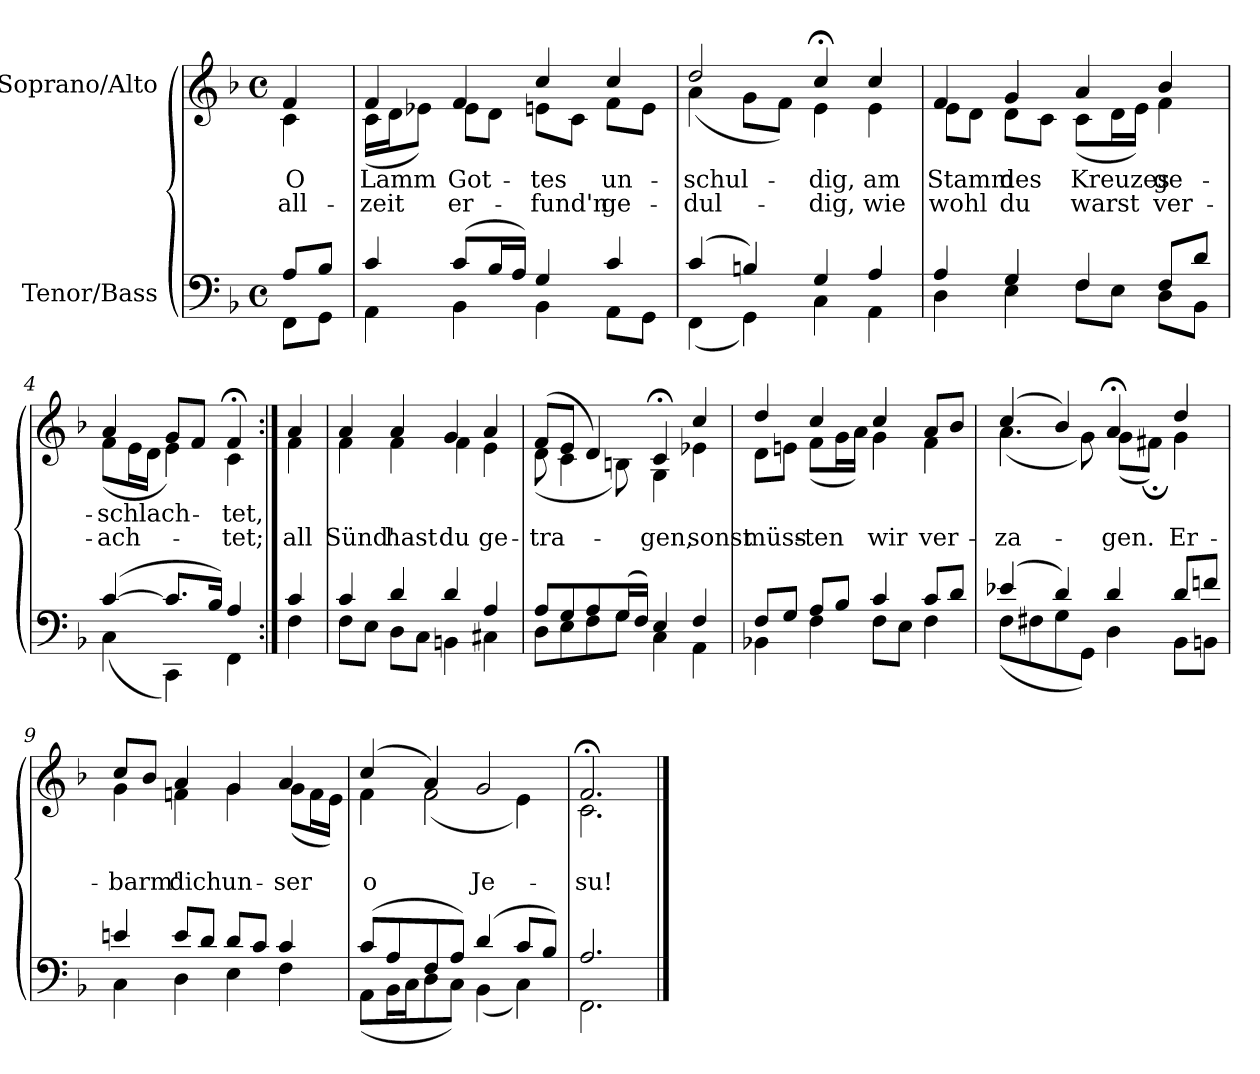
**kern	**kern	**text	**text
*part2	*part1	*part1	*part1
*staff2	*staff1	*staff1	*staff1
*I"Tenor/Bass	*I"Soprano/Alto	*	*
*clefF4	*clefG2	*	*
*k[b-]	*k[b-]	*	*
*M4/4	*M4/4	*	*
*met(c)	*met(c)	*	*
=	=	=	=
*^	*	*	*
!	!	!	!LO:LY:b	!LO:LY:b
*	*	*^	*	*
8A/L	8FF\L	4f/	4c\	O	all-
8B-/J	8GG\J	.	.	.	.
=1	=1	=1	=1	=1	=1
!	!	!	!	!LO:LY:b	!LO:LY:b
4c/	4AA\	4f/	(16c\LL	Lamm	-zeit
.	.	.	16d\J	.	.
.	.	.	8e-X\J)	.	.
!	!	!	!	!LO:LY:b	!LO:LY:b
(8c/L	4BB-\	4f/	8e-\L	Got-	er-
16B-/L	.	.	8d\J	.	.
16A/JJ)	.	.	.	.	.
!	!	!	!	!LO:LY:b	!LO:LY:b
4G/	4BB-\	4cc/	8en\L	-tes	-fund'n
.	.	.	8c\J	.	.
!	!	!	!	!LO:LY:b	!LO:LY:b
4c/	8AA\L	4cc/	8f\L	un-	ge-
.	8GG\J	.	8e\J	.	.
=2	=2	=2	=2	=2	=2
!	!	!	!	!LO:LY:b	!LO:LY:b
(4c/	(4FF\	2dd/	(4a\	-schul-	-dul-
4Bn/)	4GG\)	.	8g\L	.	.
.	.	.	8f\J)	.	.
!	!	!	!	!LO:LY:b	!LO:LY:b
4G/	4C\	4cc;</	4e\	-dig,	-dig,
!	!	!	!	!LO:LY:b	!LO:LY:b
4A/	4AA\	4cc/	4e\	am	wie
=3	=3	=3	=3	=3	=3
!	!	!	!	!LO:LY:b	!LO:LY:b
4A/	4D\	4f/	8e\L	Stamm	wohl
.	.	.	8d\J	.	.
!	!	!	!	!LO:LY:b	!LO:LY:b
4G/	4E\	4g/	8d\L	des	du
.	.	.	8c\J	.	.
!	!	!	!	!LO:LY:b	!LO:LY:b
4F/	8F\L	4a/	(8c\L	Kreuzes	warst
.	8E\J	.	16d\L	.	.
.	.	.	16e\JJ)	.	.
!	!	!	!	!LO:LY:b	!LO:LY:b
8F/L	8D\L	4b-/	4f\	ge-	ver-
8d/J	8BB-\J	.	.	.	.
=4	=4	=4	=4	=4	=4
!	!	!	!	!LO:LY:b	!LO:LY:b
([4c/	(4C\	4a/	(8f\L	-schlach-	-ach-
.	.	.	16e\L	.	.
.	.	.	16d\JJ	.	.
8.c/L]	4CC\)	8g/L	4e\)	.	.
.	.	8f/J	.	.	.
16B-/Jk)	.	.	.	.	.
!	!	!	!	!LO:LY:b	!LO:LY:b
4A/	4FF\	4f;</	4c\	-tet,	-tet;
!!LO:LB:g=z	!!
=4X1:|!	=4X1:|!	=4X1:|!	=4X1:|!	=4X1:|!	=4X1:|!
!	!	!	!	!	!LO:LY:b
4c/	4F\	4a/	4f\	.	all
=5	=5	=5	=5	=5	=5
!	!	!	!	!	!LO:LY:b
4c/	8F\L	4a/	4f\	.	Sünd'
.	8E\J	.	.	.	.
!	!	!	!	!	!LO:LY:b
4d/	8D\L	4a/	4f\	.	hast
.	8C\J	.	.	.	.
!	!	!	!	!	!LO:LY:b
4d/	4BBn\	4g/	4f\	.	du
!	!	!	!	!	!LO:LY:b
4A/	4C#X\	4a/	4e\	.	ge-
=6	=6	=6	=6	=6	=6
!	!	!	!	!	!LO:LY:b
(8A/L	8D\L	(8f/L	(8d\	.	-tra-
8G/	8E\	8e/J	4c\	.	.
8A/	8F\	4d/)	.	.	.
(16G/L	8G\J	.	8Bn\)	.	.
16F/JJ)	.	.	.	.	.
!	!	!	!	!	!LO:LY:b
4E/	4C\	4c;</	4G\	.	-gen,
!	!	!	!	!	!LO:LY:b
4F/	4AA\	4cc/	4e-X\	.	sonst
=7	=7	=7	=7	=7	=7
!	!	!	!	!	!LO:LY:b
8F/L	4BB-X\	4dd/	8d\L	.	müss-
8G/J	.	.	8en\J	.	.
!	!	!	!	!	!LO:LY:b
8A/L	4F\	4cc/	(8f\L	.	-ten
8B-/J	.	.	16g\L	.	.
.	.	.	16a\JJ)	.	.
!	!	!	!	!	!LO:LY:b
4c/	8F\L	4cc/	4g\	.	wir
.	8E\J	.	.	.	.
!	!	!	!	!	!LO:LY:b
8c/L	4F\	8a/L	4f\	.	ver-
8d/J	.	8b-/J	.	.	.
!!LO:LB:g=z	!!
=8	=8	=8	=8	=8	=8
!	!	!	!	!	!LO:LY:b
(4e-X/	(8F\L	(4cc/	(4.a\	.	-za-
.	8F#X\	.	.	.	.
4d/)	8G\	4b-/)	.	.	.
.	8GG\J)	.	8g\)	.	.
!	!	!	!	!	!LO:LY:b
4d/	4D\	4a;</	(8g\L	.	-gen.
.	.	.	8f#X;\J)	.	.
!	!	!	!	!	!LO:LY:b
8d/L	8BB-\L	4dd/	4g\	.	Er-
8fn/J	8BBn\J	.	.	.	.
=9	=9	=9	=9	=9	=9
!	!	!	!	!	!LO:LY:b
4en/	4C\	8cc/L	4g\	.	-barm'
.	.	8b-/J	.	.	.
!	!	!	!	!	!LO:LY:b
8e/L	4D\	4a/	4fn\	.	dich
8d/J	.	.	.	.	.
!	!	!	!	!	!LO:LY:b
8d/L	4E\	4g/	4g\	.	un-
8c/J	.	.	.	.	.
!	!	!	!	!	!LO:LY:b
4c/	4F\	4a/	(8g\L	.	-ser
.	.	.	16f\L	.	.
.	.	.	16e\JJ)	.	.
=10	=10	=10	=10	=10	=10
!	!	!	!	!	!LO:LY:b
(8c/L	(8AA\L	(4cc/	4f\	.	o
8A/	16BB-\L	.	.	.	.
.	16C\J	.	.	.	.
8F/	8D\	4a/)	(2f\	.	.
8A/J)	8C\J)	.	.	.	.
!	!	!	!	!	!LO:LY:b
(4d/	(4BB-\	2g/	.	.	Je-
8c/L	4C\)	.	4e\)	.	.
8B-/J)	.	.	.	.	.
=11	=11	=11	=11	=11	=11
!	!	!	!	!	!LO:LY:b
2.A/	2.FF\	2.f;</	2.c\	.	-su!
*v	*v	*	*	*	*
*	*v	*v	*	*
==	==	==	==
*-	*-	*-	*-
